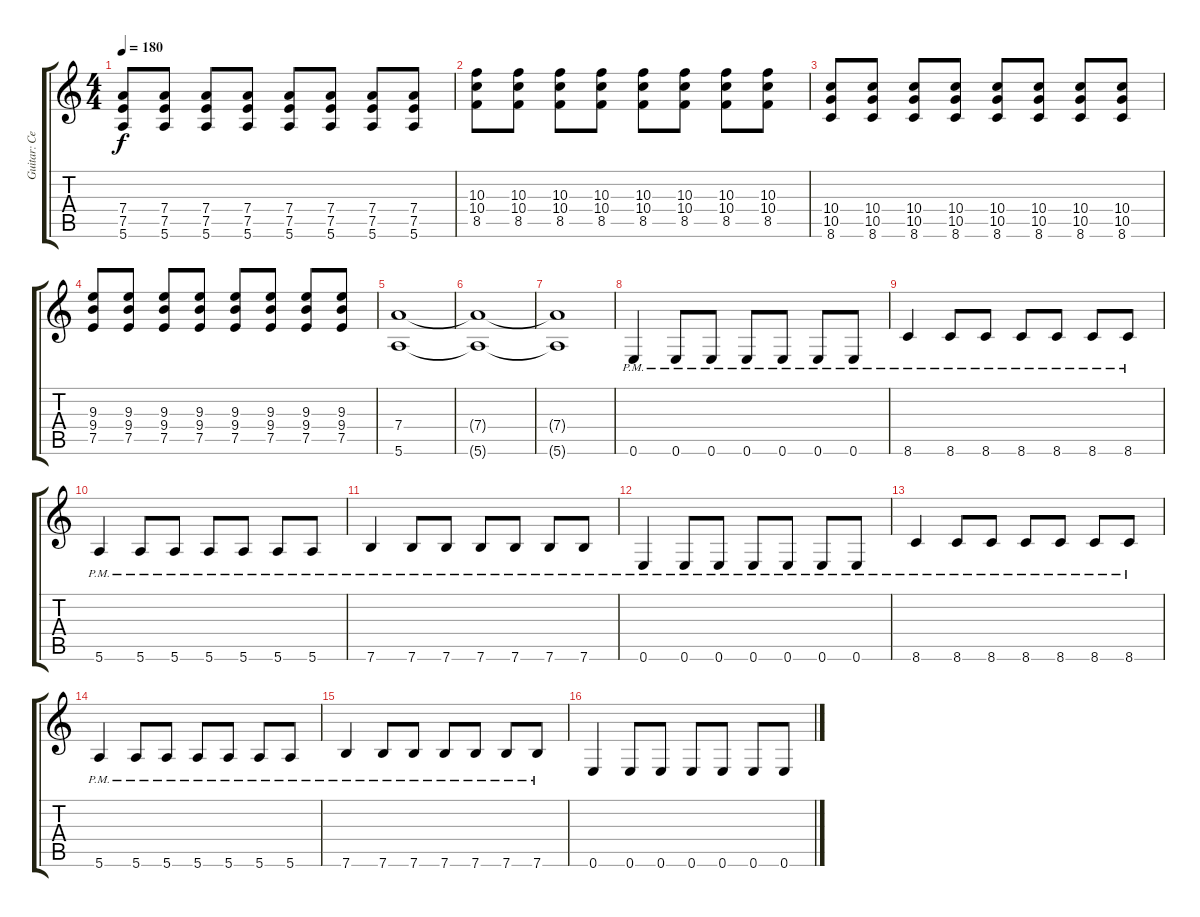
\track ("Guitar: Серёга" "Guitar: Се") {instrument overdrivenguitar}
\staff {score tabs}
\tuning (E4 B3 G3 D3 A2 E2) {hide}
\ts (4 4)
\tempo 180
\clef g2
\ks c
(7.4 7.5 5.6).8{dy f} (7.4 7.5 5.6).8 (7.4 7.5 5.6).8 (7.4 7.5 5.6).8 (7.4 7.5 5.6).8 (7.4 7.5 5.6).8 (7.4 7.5 5.6).8 (7.4 7.5 5.6).8 |
(10.3 10.4 8.5).8 (10.3 10.4 8.5).8 (10.3 10.4 8.5).8 (10.3 10.4 8.5).8 (10.3 10.4 8.5).8 (10.3 10.4 8.5).8 (10.3 10.4 8.5).8 (10.3 10.4 8.5).8 |
(10.4 10.5 8.6).8 (10.4 10.5 8.6).8 (10.4 10.5 8.6).8 (10.4 10.5 8.6).8 (10.4 10.5 8.6).8 (10.4 10.5 8.6).8 (10.4 10.5 8.6).8 (10.4 10.5 8.6).8 |
(9.3 9.4 7.5).8 (9.3 9.4 7.5).8 (9.3 9.4 7.5).8 (9.3 9.4 7.5).8 (9.3 9.4 7.5).8 (9.3 9.4 7.5).8 (9.3 9.4 7.5).8 (9.3 9.4 7.5).8 |
(7.4 5.6).1{volume 2} |
(7.4{t} 5.6{t}).1 |
(7.4{t} 5.6{t}).1 |
0.6{pm}.4{volume 12} 0.6{pm}.8 0.6{pm}.8 0.6{pm}.8 0.6{pm}.8 0.6{pm}.8 0.6{pm}.8 |
8.6{pm}.4 8.6{pm}.8 8.6{pm}.8 8.6{pm}.8 8.6{pm}.8 8.6{pm}.8 8.6{pm}.8 |
5.6{pm}.4 5.6{pm}.8 5.6{pm}.8 5.6{pm}.8 5.6{pm}.8 5.6{pm}.8 5.6{pm}.8 |
7.6{pm}.4 7.6{pm}.8 7.6{pm}.8 7.6{pm}.8 7.6{pm}.8 7.6{pm}.8 7.6{pm}.8 |
0.6{pm}.4 0.6{pm}.8 0.6{pm}.8 0.6{pm}.8 0.6{pm}.8 0.6{pm}.8 0.6{pm}.8 |
8.6{pm}.4 8.6{pm}.8 8.6{pm}.8 8.6{pm}.8 8.6{pm}.8 8.6{pm}.8 8.6{pm}.8 |
5.6{pm}.4 5.6{pm}.8 5.6{pm}.8 5.6{pm}.8 5.6{pm}.8 5.6{pm}.8 5.6{pm}.8 |
7.6{pm}.4 7.6{pm}.8 7.6{pm}.8 7.6{pm}.8 7.6{pm}.8 7.6{pm}.8 7.6{pm}.8 |
0.6.4 0.6.8 0.6.8 0.6.8 0.6.8 0.6.8 0.6.8
